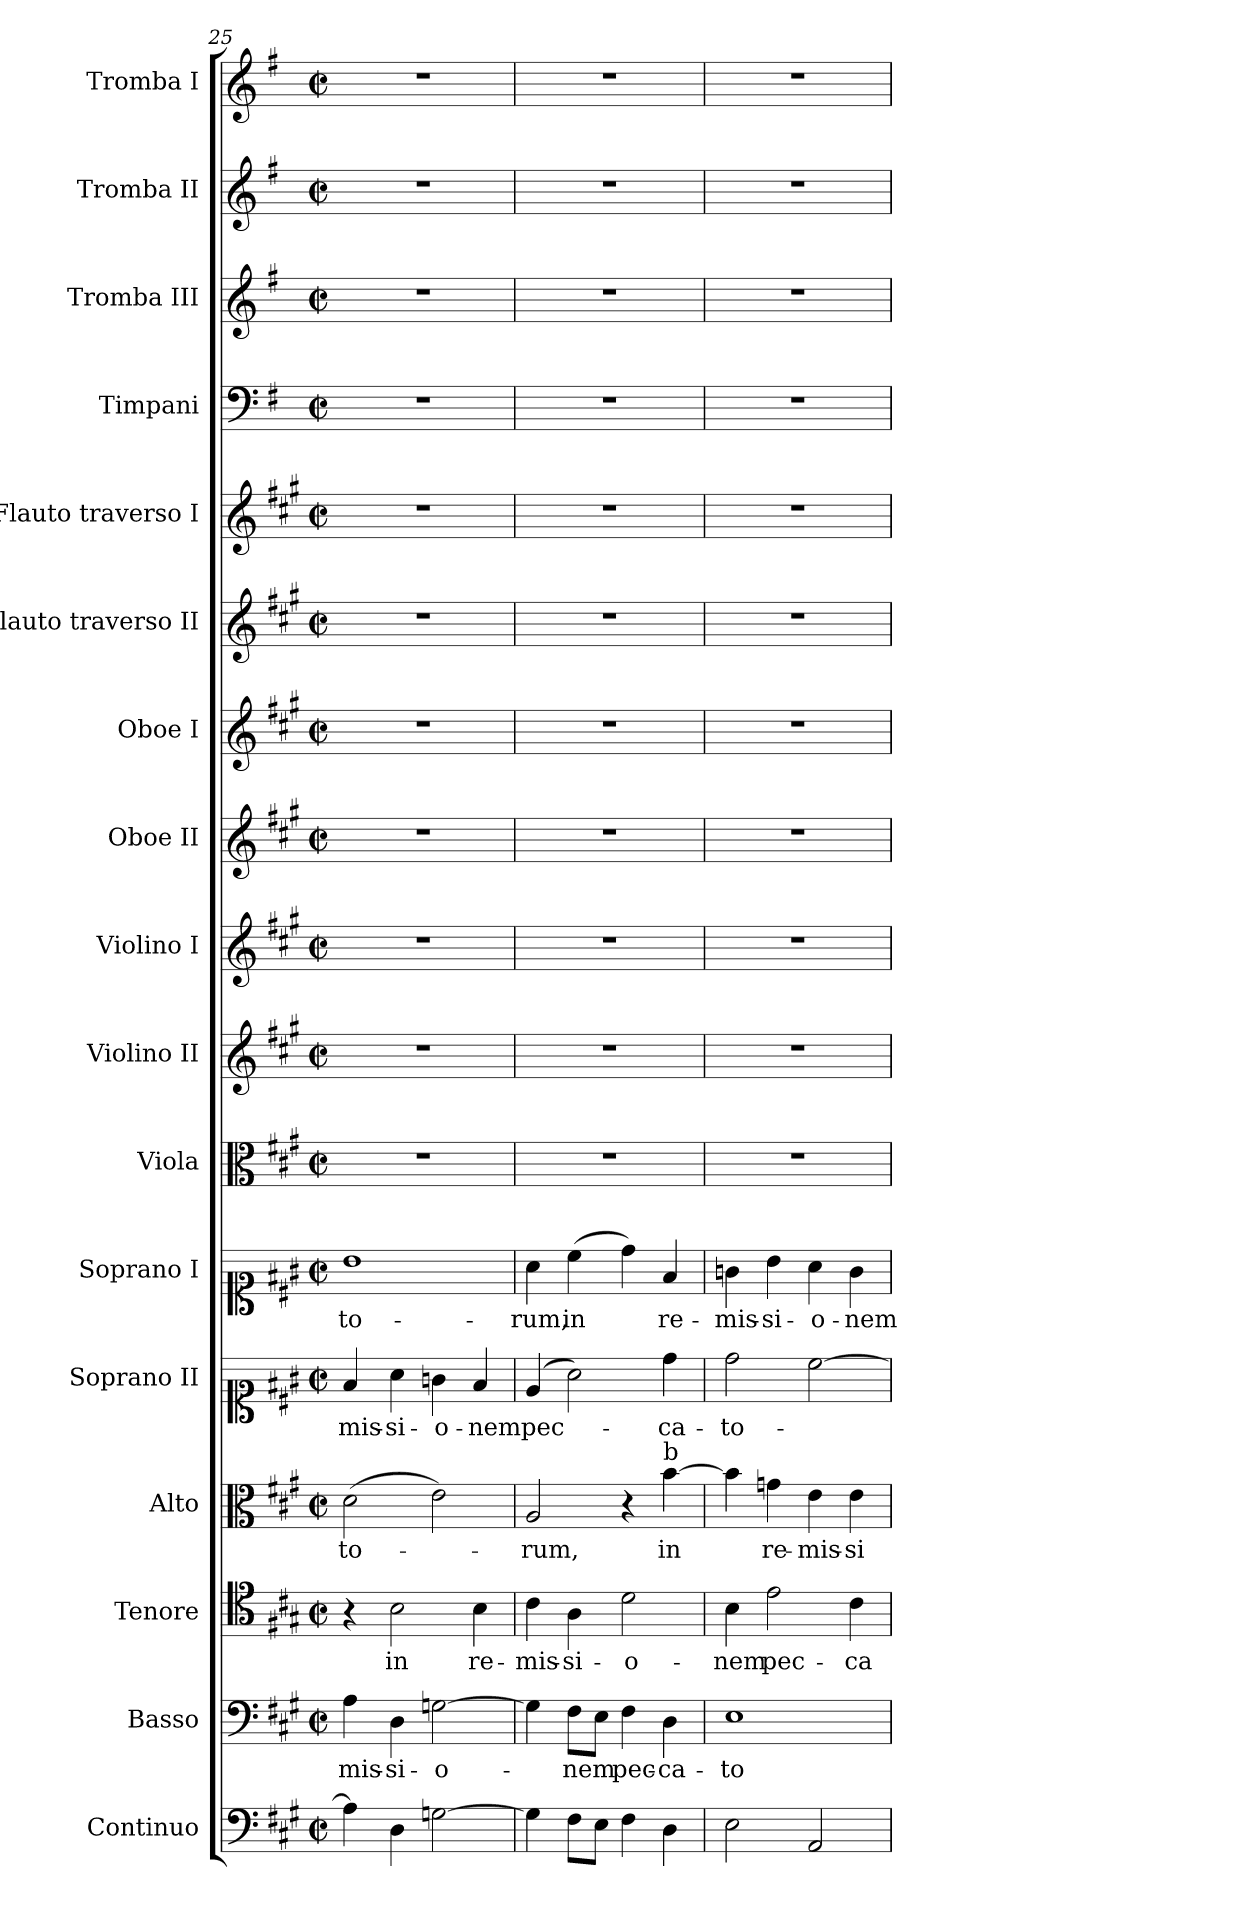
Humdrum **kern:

**kern	**kern	**text	**kern	**text	**kern	**text	**kern	**text	**kern	**text	**kern	**kern	**kern	**kern	**kern	**kern	**kern	**kern	**kern	**kern	**kern
*part17	*part16	*part16	*part15	*part15	*part14	*part14	*part13	*part13	*part12	*part12	*part11	*part10	*part9	*part8	*part7	*part6	*part5	*part4	*part3	*part2	*part1
*staff17	*staff16	*staff16	*staff15	*staff15	*staff14	*staff14	*staff13	*staff13	*staff12	*staff12	*staff11	*staff10	*staff9	*staff8	*staff7	*staff6	*staff5	*staff4	*staff3	*staff2	*staff1
*I"Continuo	*I"Basso	*	*I"Tenore	*	*I"Alto	*	*I"Soprano II	*	*I"Soprano I	*	*I"Viola	*I"Violino II	*I"Violino I	*I"Oboe II	*I"Oboe I	*I"Flauto traverso II	*I"Flauto traverso I	*I"Timpani	*I"Tromba III	*I"Tromba II	*I"Tromba I
*I'Cont.	*I'B.	*	*I'T.	*	*I'A.	*	*I'S. II	*	*I'S. I	*	*I'Vla.	*I'Vln. II	*I'Vln. I	*I'Ob. II	*I'Ob. I	*I'Fl. trv. II	*I'Fl. trv. I	*I'Timp.	*I'Tr. III	*I'Tr. II	*I'Tr. I
*clefF4	*clefF4	*	*clefC4	*	*clefC3	*	*clefC1	*	*clefC1	*	*clefC3	*clefG2	*clefG2	*clefG2	*clefG2	*clefG2	*clefG2	*clefF4	*clefG2	*clefG2	*clefG2
*	*	*	*	*	*	*	*	*	*	*	*	*	*	*	*	*	*	*ITrd-1c-2	*ITrd-1c-2	*ITrd-1c-2	*ITrd-1c-2
*k[f#c#g#]	*k[f#c#g#]	*	*k[f#c#g#]	*	*k[f#c#g#]	*	*k[f#c#g#]	*	*k[f#c#g#]	*	*k[f#c#g#]	*k[f#c#g#]	*k[f#c#g#]	*k[f#c#g#]	*k[f#c#g#]	*k[f#c#g#]	*k[f#c#g#]	*k[f#c#g#]	*k[f#c#g#]	*k[f#c#g#]	*k[f#c#g#]
*M2/2	*M2/2	*	*M2/2	*	*M2/2	*	*M2/2	*	*M2/2	*	*M2/2	*M2/2	*M2/2	*M2/2	*M2/2	*M2/2	*M2/2	*M2/2	*M2/2	*M2/2	*M2/2
*met(c|)	*met(c|)	*	*met(c|)	*	*met(c|)	*	*met(c|)	*	*met(c|)	*	*met(c|)	*met(c|)	*met(c|)	*met(c|)	*met(c|)	*met(c|)	*met(c|)	*met(c|)	*met(c|)	*met(c|)	*met(c|)
=25	=25	=25	=25	=25	=25	=25	=25	=25	=25	=25	=25	=25	=25	=25	=25	=25	=25	=25	=25	=25	=25
4A\]	4A\	-mis-	4r	.	(2d\	-to-	4f#/	-mis-	1b	-to-	1r	1r	1r	1r	1r	1r	1r	1r	1r	1r	1r
4D\	4D\	-si-	2B\	in	.	.	4a\	-si-	.	.	.	.	.	.	.	.	.	.	.	.	.
[2Gn\	[2Gn\	-o-	.	.	2e\)	.	4gn\	-o-	.	.	.	.	.	.	.	.	.	.	.	.	.
.	.	.	4B\	re-	.	.	4f#/	-nem	.	.	.	.	.	.	.	.	.	.	.	.	.
=26	=26	=26	=26	=26	=26	=26	=26	=26	=26	=26	=26	=26	=26	=26	=26	=26	=26	=26	=26	=26	=26
4G\]	4G\]	.	4c#\	-mis-	2A/	-rum,	(4e/	pec-	4a\	-rum,	1r	1r	1r	1r	1r	1r	1r	1r	1r	1r	1r
8F#\L	8F#\L	-nem	4A\	-si-	.	.	2a\)	.	(4cc#\	in	.	.	.	.	.	.	.	.	.	.	.
8E\J	8E\J	.	.	.	.	.	.	.	.	.	.	.	.	.	.	.	.	.	.	.	.
4F#\	4F#\	pec-	2d\	-o-	4r	.	.	.	4dd\)	.	.	.	.	.	.	.	.	.	.	.	.
!	!	!	!	!	!LO:TX:a:t=b	!	!	!	!	!	!	!	!	!	!	!	!	!	!	!	!
4D\	4D\	-ca-	.	.	[4b\	in	4dd\	-ca-	4f#/	re-	.	.	.	.	.	.	.	.	.	.	.
=27	=27	=27	=27	=27	=27	=27	=27	=27	=27	=27	=27	=27	=27	=27	=27	=27	=27	=27	=27	=27	=27
2E\	1E	-to-	4B\	-nem	4b\]	.	2dd\	-to-	4gn\	-mis-	1r	1r	1r	1r	1r	1r	1r	1r	1r	1r	1r
.	.	.	2e\	pec-	4gn\	re-	.	.	4b\	-si-	.	.	.	.	.	.	.	.	.	.	.
2AA/	.	.	.	.	4e\	-mis-	[2cc#\	.	4a\	-o-	.	.	.	.	.	.	.	.	.	.	.
.	.	.	4c#\	-ca-	4e\	-si-	.	.	4g\	-nem	.	.	.	.	.	.	.	.	.	.	.
=	=	=	=	=	=	=	=	=	=	=	=	=	=	=	=	=	=	=	=	=	=
*-	*-	*-	*-	*-	*-	*-	*-	*-	*-	*-	*-	*-	*-	*-	*-	*-	*-	*-	*-	*-	*-
